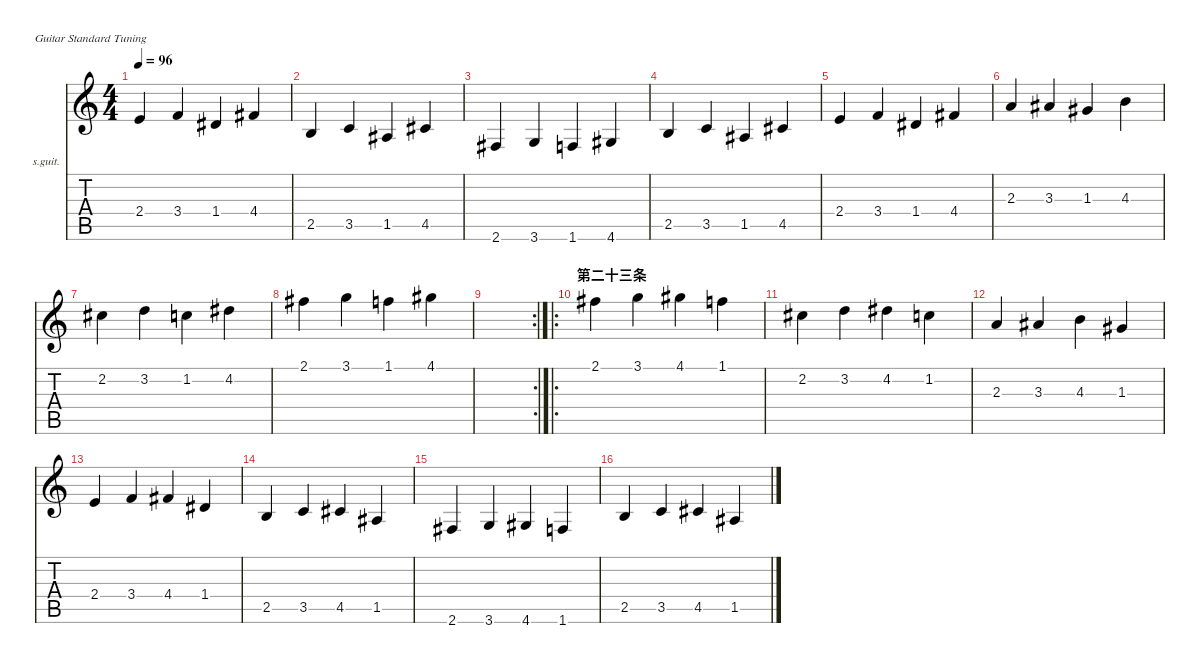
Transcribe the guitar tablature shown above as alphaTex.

\defaultSystemsLayout 4
\hideDynamics
\bracketExtendMode nobrackets
\firstSystemTrackNameOrientation horizontal
\otherSystemsTrackNameOrientation horizontal
\track ("开指练习" "s.guit.") {instrument acousticguitarsteel}
\staff {score tabs}
\tuning (E4 B3 G3 D3 A2 E2)
\ts (4 4)
\tempo 96
\clef g2
\ks c
2.4.4{dy mf} 3.4.4 1.4{acc #}.4 4.4{acc #}.4 |
2.5.4 3.5.4 1.5{acc #}.4 4.5{acc #}.4 |
2.6{acc #}.4 3.6.4 1.6.4 4.6{acc #}.4 |
2.5.4 3.5.4 1.5{acc #}.4 4.5{acc #}.4 |
2.4.4 3.4.4 1.4{acc #}.4 4.4{acc #}.4 |
2.3.4 3.3{acc #}.4 1.3{acc #}.4 4.3.4 |
2.2{acc #}.4 3.2.4 1.2.4 4.2{acc #}.4 |
2.1{acc #}.4 3.1.4 1.1.4 4.1{acc #}.4 |
\rc 2
|
\ro
\section ("" "第二十三条")
2.1{acc #}.4{dy f} 3.1.4 4.1{acc #}.4 1.1.4 |
2.2{acc #}.4{dy mf} 3.2.4 4.2{acc #}.4 1.2.4 |
2.3.4 3.3{acc #}.4 4.3.4 1.3{acc #}.4 |
2.4.4 3.4.4 4.4{acc #}.4 1.4{acc #}.4 |
2.5.4 3.5.4 4.5{acc #}.4 1.5{acc #}.4 |
2.6{acc #}.4 3.6.4 4.6{acc #}.4 1.6.4 |
2.5.4 3.5.4 4.5{acc #}.4 1.5{acc #}.4
